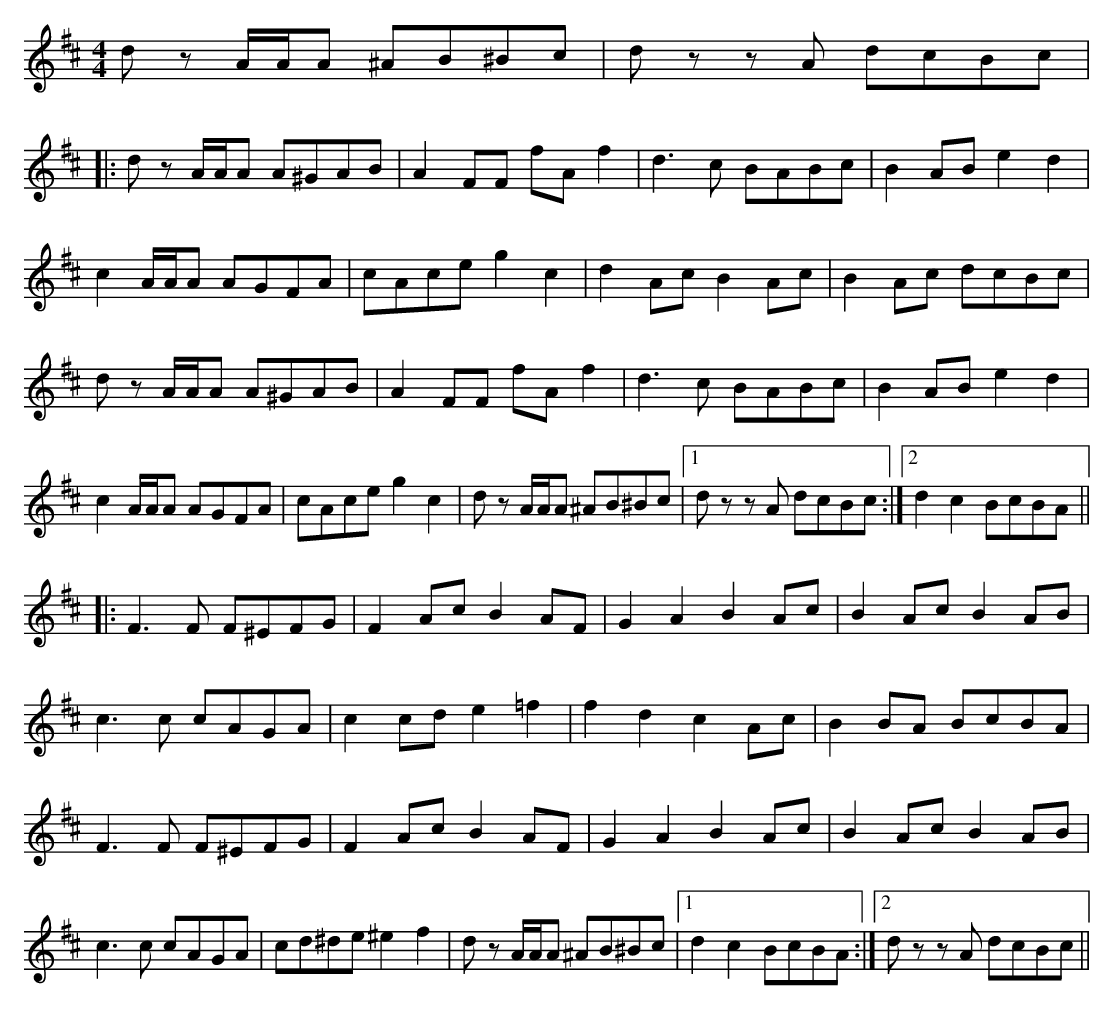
X:1
M:4/4
K:D
d z A/A/A ^AB^Bc | d z z A dcBc |
|: d z A/A/A A^GAB | A2 FF fA f2 | d3 c BABc | B2 AB e2 d2 |
 c2 A/A/A AGFA | cAce g2 c2 | d2 Ac B2 Ac | B2 Ac dcBc |
 d z A/A/A A^GAB | A2 FF fA f2 | d3 c BABc | B2 AB e2 d2 |
 c2 A/A/A AGFA | cAce g2 c2 | d z A/A/A ^AB^Bc |1 d z z A dcBc :|2 d2 c2 BcBA ||
|: F3 F F^EFG | F2 Ac B2 AF | G2 A2 B2 Ac | B2 Ac B2 AB |
 c3 c cAGA | c2 cd e2 =f2 | f2 d2 c2 Ac | B2 BA BcBA |
 F3 F F^EFG | F2 Ac B2 AF | G2 A2 B2 Ac | B2 Ac B2 AB |
 c3 c cAGA | cd^de ^e2 f2 | d z A/A/A ^AB^Bc |1 d2 c2 BcBA :|2 d z z A dcBc||
